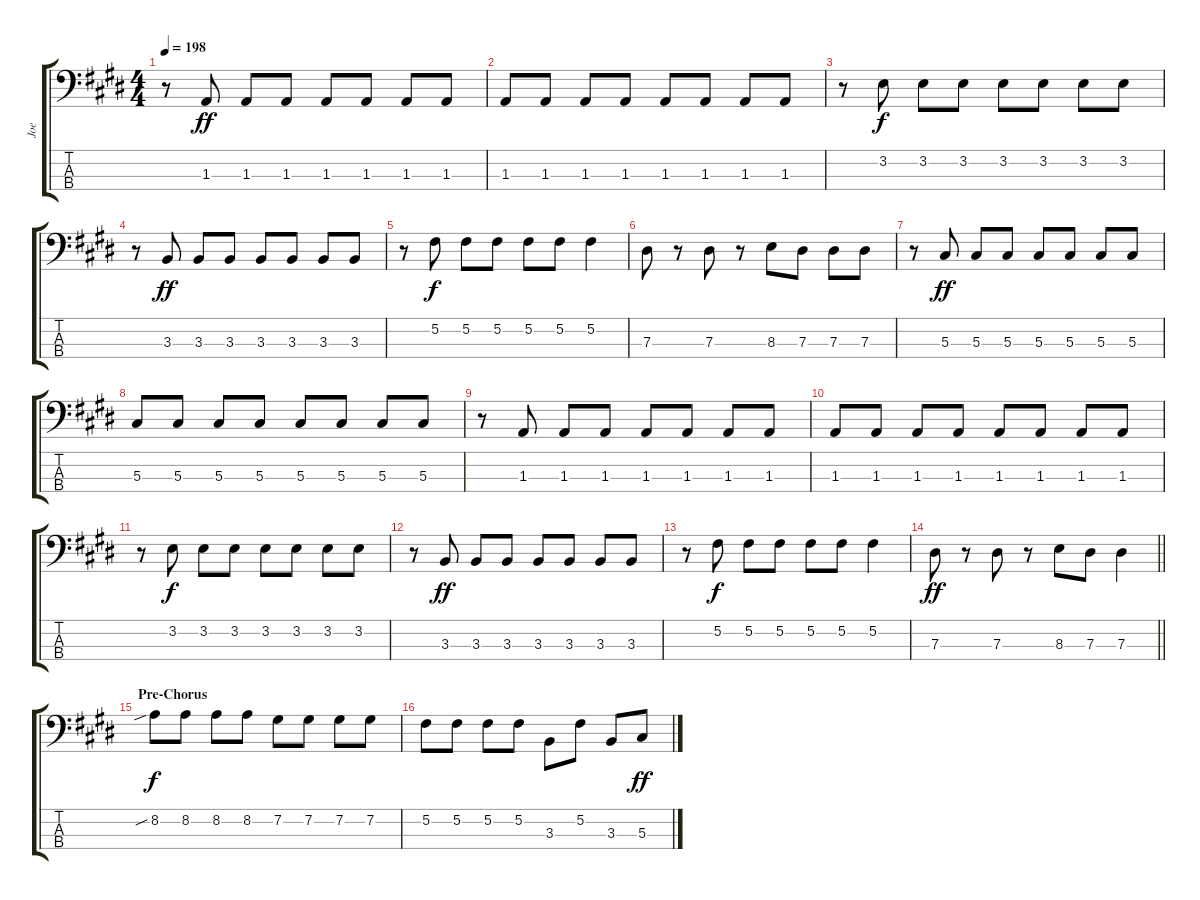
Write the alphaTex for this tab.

\track ("Joe" "Joe") {instrument electricbassfinger}
\staff {score tabs}
\tuning (Gb2 Db2 Ab1 Eb1) {hide}
\ts (4 4)
\tempo 198
\clef f4
\ks e
r.8{dy ff} 1.3.8 1.3.8 1.3.8 1.3.8 1.3.8 1.3.8 1.3.8 |
1.3.8 1.3.8 1.3.8 1.3.8 1.3.8 1.3.8 1.3.8 1.3.8 |
r.8 3.2.8{dy f} 3.2.8 3.2.8 3.2.8 3.2.8 3.2.8 3.2.8 |
r.8 3.3.8{dy ff} 3.3.8 3.3.8 3.3.8 3.3.8 3.3.8 3.3.8 |
r.8 5.2.8{dy f} 5.2.8 5.2.8 5.2.8 5.2.8 5.2.4 |
7.3.8 r.8 7.3.8 r.8 8.3.8 7.3.8 7.3.8 7.3.8 |
r.8 5.3.8{dy ff} 5.3.8 5.3.8 5.3.8 5.3.8 5.3.8 5.3.8 |
5.3.8 5.3.8 5.3.8 5.3.8 5.3.8 5.3.8 5.3.8 5.3.8 |
r.8 1.3.8 1.3.8 1.3.8 1.3.8 1.3.8 1.3.8 1.3.8 |
1.3.8 1.3.8 1.3.8 1.3.8 1.3.8 1.3.8 1.3.8 1.3.8 |
r.8 3.2.8{dy f} 3.2.8 3.2.8 3.2.8 3.2.8 3.2.8 3.2.8 |
r.8 3.3.8{dy ff} 3.3.8 3.3.8 3.3.8 3.3.8 3.3.8 3.3.8 |
r.8 5.2.8{dy f} 5.2.8 5.2.8 5.2.8 5.2.8 5.2.4 |
\barLineRight lightlight
7.3.8{dy ff} r.8 7.3.8 r.8 8.3.8 7.3.8 7.3.4 |
\section ("" "Pre-Chorus")
8.2{sib}.8{dy f} 8.2.8 8.2.8 8.2.8 7.2.8 7.2.8 7.2.8 7.2.8 |
5.2.8 5.2.8 5.2.8 5.2.8 3.3.8 5.2.8 3.3.8 5.3.8{dy ff}
